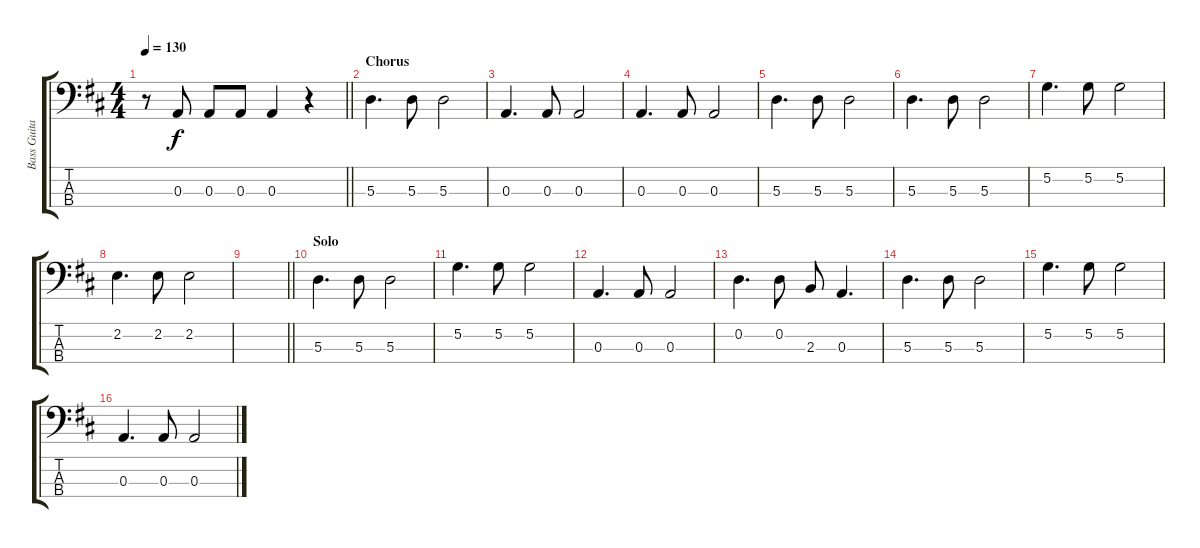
\track ("Bass Guitar" "Bass Guita") {instrument electricbassfinger}
\staff {score tabs}
\tuning (G2 D2 A1 E1) {hide}
\ts (4 4)
\tempo 130
\clef f4
\barLineRight lightlight
\ks d
r.8{dy f} 0.3.8 0.3.8 0.3.8 0.3.4 r.4 |
\section ("" "Chorus")
5.3.4{d} 5.3.8 5.3.2 |
0.3.4{d} 0.3.8 0.3.2 |
0.3.4{d} 0.3.8 0.3.2 |
5.3.4{d} 5.3.8 5.3.2 |
5.3.4{d} 5.3.8 5.3.2 |
5.2.4{d} 5.2.8 5.2.2 |
2.2.4{d} 2.2.8 2.2.2 |
\barLineRight lightlight
|
\section ("" "Solo")
5.3.4{d} 5.3.8 5.3.2 |
5.2.4{d} 5.2.8 5.2.2 |
0.3.4{d} 0.3.8 0.3.2 |
0.2.4{d} 0.2.8 2.3.8 0.3.4{d} |
5.3.4{d} 5.3.8 5.3.2 |
5.2.4{d} 5.2.8 5.2.2 |
0.3.4{d} 0.3.8 0.3.2
